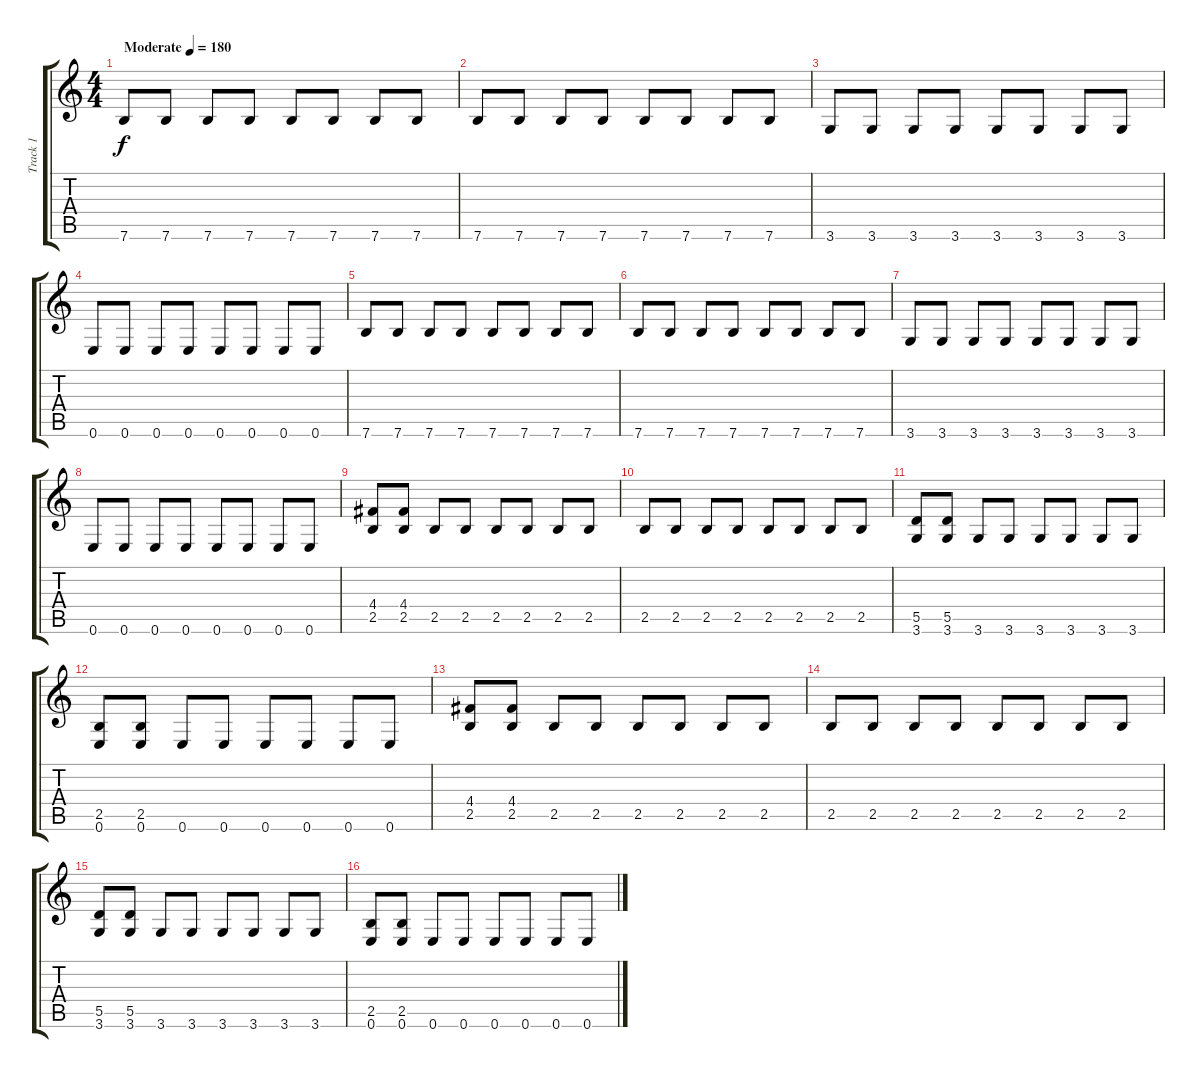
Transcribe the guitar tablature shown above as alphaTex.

\track ("Track 1" "Track 1") {instrument distortionguitar}
\staff {score tabs}
\tuning (E4 B3 G3 D3 A2 E2) {hide}
\ts (4 4)
\tempo (180 "Moderate")
\clef g2
\ks c
7.6.8{dy f instrument distortionguitar} 7.6.8 7.6.8 7.6.8 7.6.8 7.6.8 7.6.8 7.6.8 |
7.6.8 7.6.8 7.6.8 7.6.8 7.6.8 7.6.8 7.6.8 7.6.8 |
3.6.8 3.6.8 3.6.8 3.6.8 3.6.8 3.6.8 3.6.8 3.6.8 |
0.6.8 0.6.8 0.6.8 0.6.8 0.6.8 0.6.8 0.6.8 0.6.8 |
7.6.8 7.6.8 7.6.8 7.6.8 7.6.8 7.6.8 7.6.8 7.6.8 |
7.6.8 7.6.8 7.6.8 7.6.8 7.6.8 7.6.8 7.6.8 7.6.8 |
3.6.8 3.6.8 3.6.8 3.6.8 3.6.8 3.6.8 3.6.8 3.6.8 |
0.6.8 0.6.8 0.6.8 0.6.8 0.6.8 0.6.8 0.6.8 0.6.8 |
(4.4 2.5).8 (4.4 2.5).8 2.5.8 2.5.8 2.5.8 2.5.8 2.5.8 2.5.8 |
2.5.8 2.5.8 2.5.8 2.5.8 2.5.8 2.5.8 2.5.8 2.5.8 |
(5.5 3.6).8 (5.5 3.6).8 3.6.8 3.6.8 3.6.8 3.6.8 3.6.8 3.6.8 |
(2.5 0.6).8 (2.5 0.6).8 0.6.8 0.6.8 0.6.8 0.6.8 0.6.8 0.6.8 |
(4.4 2.5).8 (4.4 2.5).8 2.5.8 2.5.8 2.5.8 2.5.8 2.5.8 2.5.8 |
2.5.8 2.5.8 2.5.8 2.5.8 2.5.8 2.5.8 2.5.8 2.5.8 |
(5.5 3.6).8 (5.5 3.6).8 3.6.8 3.6.8 3.6.8 3.6.8 3.6.8 3.6.8 |
(2.5 0.6).8 (2.5 0.6).8 0.6.8 0.6.8 0.6.8 0.6.8 0.6.8 0.6.8
